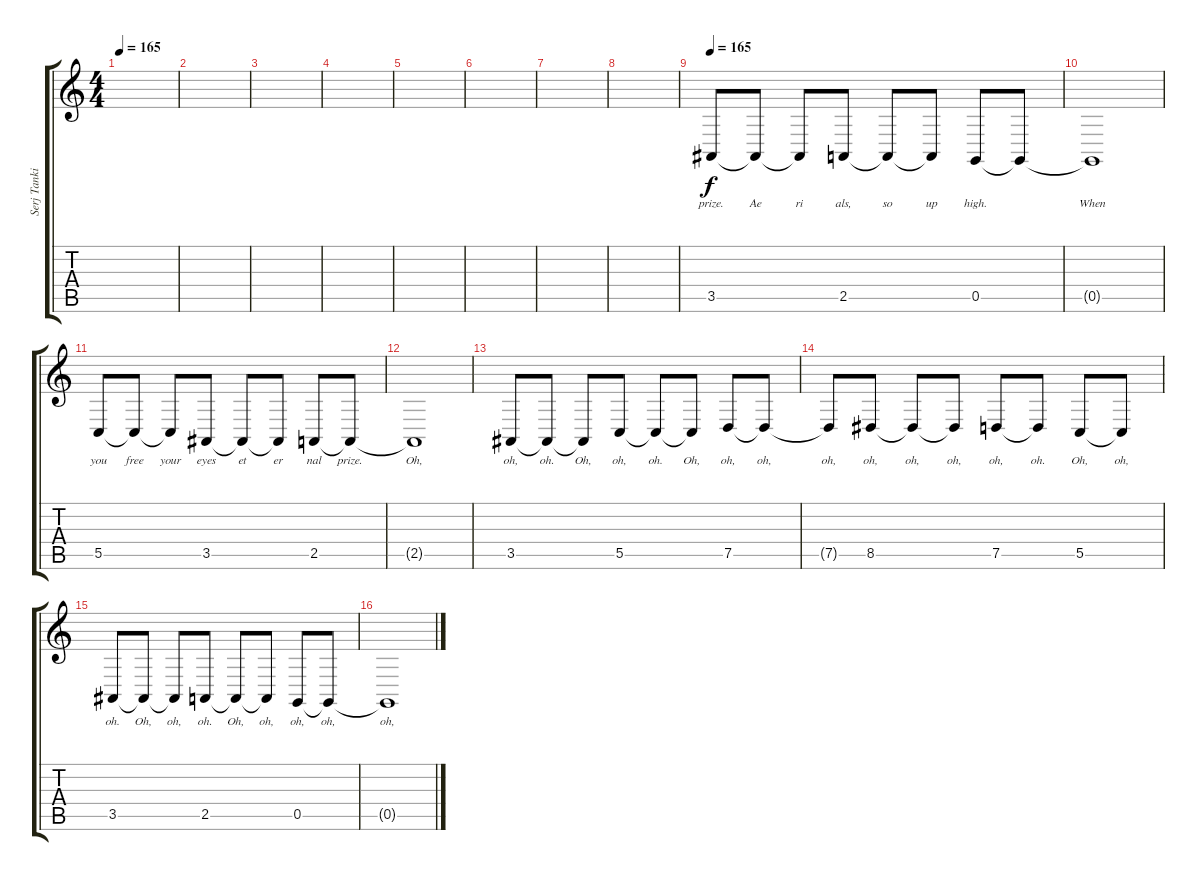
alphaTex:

\track ("Serj Tankian" "Serj Tanki") {instrument flute}
\staff {score tabs}
\tuning (D4 A3 F3 C3 G2 C2) {hide}
\ts (4 4)
\tempo 165
\clef g2
\ks c
|
|
|
|
|
|
|
|
\tempo 165
3.5.8{lyrics (0 "prize.") lyrics (1 "") lyrics (2 "") lyrics (3 "") lyrics (4 "")} 3.5{t}.8{lyrics (0 "Ae") lyrics (1 "") lyrics (2 "") lyrics (3 "") lyrics (4 "")} 3.5{t}.8{lyrics (0 "ri") lyrics (1 "") lyrics (2 "") lyrics (3 "") lyrics (4 "")} 2.5.8{lyrics (0 "als,") lyrics (1 "") lyrics (2 "") lyrics (3 "") lyrics (4 "")} 2.5{t}.8{lyrics (0 "so") lyrics (1 "") lyrics (2 "") lyrics (3 "") lyrics (4 "")} 2.5{t}.8{lyrics (0 "up") lyrics (1 "") lyrics (2 "") lyrics (3 "") lyrics (4 "")} 0.5.8{lyrics (0 "high.") lyrics (1 "") lyrics (2 "") lyrics (3 "") lyrics (4 "")} 0.5{t}.8{lyrics (0 "") lyrics (1 "") lyrics (2 "") lyrics (3 "") lyrics (4 "")} |
0.5{t}.1{lyrics (0 "When") lyrics (1 "") lyrics (2 "") lyrics (3 "") lyrics (4 "")} |
5.5.8{lyrics (0 "you") lyrics (1 "") lyrics (2 "") lyrics (3 "") lyrics (4 "")} 5.5{t}.8{lyrics (0 "free") lyrics (1 "") lyrics (2 "") lyrics (3 "") lyrics (4 "")} 5.5{t}.8{lyrics (0 "your") lyrics (1 "") lyrics (2 "") lyrics (3 "") lyrics (4 "")} 3.5.8{lyrics (0 "eyes") lyrics (1 "") lyrics (2 "") lyrics (3 "") lyrics (4 "")} 3.5{t}.8{lyrics (0 "et") lyrics (1 "") lyrics (2 "") lyrics (3 "") lyrics (4 "")} 3.5{t}.8{lyrics (0 "er") lyrics (1 "") lyrics (2 "") lyrics (3 "") lyrics (4 "")} 2.5.8{lyrics (0 "nal") lyrics (1 "") lyrics (2 "") lyrics (3 "") lyrics (4 "")} 2.5{t}.8{lyrics (0 "prize.") lyrics (1 "") lyrics (2 "") lyrics (3 "") lyrics (4 "")} |
2.5{t}.1{lyrics (0 "Oh,") lyrics (1 "") lyrics (2 "") lyrics (3 "") lyrics (4 "")} |
3.5.8{lyrics (0 "oh,") lyrics (1 "") lyrics (2 "") lyrics (3 "") lyrics (4 "")} 3.5{t}.8{lyrics (0 "oh.") lyrics (1 "") lyrics (2 "") lyrics (3 "") lyrics (4 "")} 3.5{t}.8{lyrics (0 "Oh,") lyrics (1 "") lyrics (2 "") lyrics (3 "") lyrics (4 "")} 5.5.8{lyrics (0 "oh,") lyrics (1 "") lyrics (2 "") lyrics (3 "") lyrics (4 "")} 5.5{t}.8{lyrics (0 "oh.") lyrics (1 "") lyrics (2 "") lyrics (3 "") lyrics (4 "")} 5.5{t}.8{lyrics (0 "Oh,") lyrics (1 "") lyrics (2 "") lyrics (3 "") lyrics (4 "")} 7.5.8{lyrics (0 "oh,") lyrics (1 "") lyrics (2 "") lyrics (3 "") lyrics (4 "")} 7.5{t}.8{lyrics (0 "oh,") lyrics (1 "") lyrics (2 "") lyrics (3 "") lyrics (4 "")} |
7.5{t}.8{lyrics (0 "oh,") lyrics (1 "") lyrics (2 "") lyrics (3 "") lyrics (4 "")} 8.5.8{lyrics (0 "oh,") lyrics (1 "") lyrics (2 "") lyrics (3 "") lyrics (4 "")} 8.5{t}.8{lyrics (0 "oh,") lyrics (1 "") lyrics (2 "") lyrics (3 "") lyrics (4 "")} 8.5{t}.8{lyrics (0 "oh,") lyrics (1 "") lyrics (2 "") lyrics (3 "") lyrics (4 "")} 7.5.8{lyrics (0 "oh,") lyrics (1 "") lyrics (2 "") lyrics (3 "") lyrics (4 "")} 7.5{t}.8{lyrics (0 "oh.") lyrics (1 "") lyrics (2 "") lyrics (3 "") lyrics (4 "")} 5.5.8{lyrics (0 "Oh,") lyrics (1 "") lyrics (2 "") lyrics (3 "") lyrics (4 "")} 5.5{t}.8{lyrics (0 "oh,") lyrics (1 "") lyrics (2 "") lyrics (3 "") lyrics (4 "")} |
3.5.8{lyrics (0 "oh.") lyrics (1 "") lyrics (2 "") lyrics (3 "") lyrics (4 "")} 3.5{t}.8{lyrics (0 "Oh,") lyrics (1 "") lyrics (2 "") lyrics (3 "") lyrics (4 "")} 3.5{t}.8{lyrics (0 "oh,") lyrics (1 "") lyrics (2 "") lyrics (3 "") lyrics (4 "")} 2.5.8{lyrics (0 "oh.") lyrics (1 "") lyrics (2 "") lyrics (3 "") lyrics (4 "")} 2.5{t}.8{lyrics (0 "Oh,") lyrics (1 "") lyrics (2 "") lyrics (3 "") lyrics (4 "")} 2.5{t}.8{lyrics (0 "oh,") lyrics (1 "") lyrics (2 "") lyrics (3 "") lyrics (4 "")} 0.5.8{lyrics (0 "oh,") lyrics (1 "") lyrics (2 "") lyrics (3 "") lyrics (4 "")} 0.5{t}.8{lyrics (0 "oh,") lyrics (1 "") lyrics (2 "") lyrics (3 "") lyrics (4 "")} |
0.5{t}.1{lyrics (0 "oh,") lyrics (1 "") lyrics (2 "") lyrics (3 "") lyrics (4 "")}
